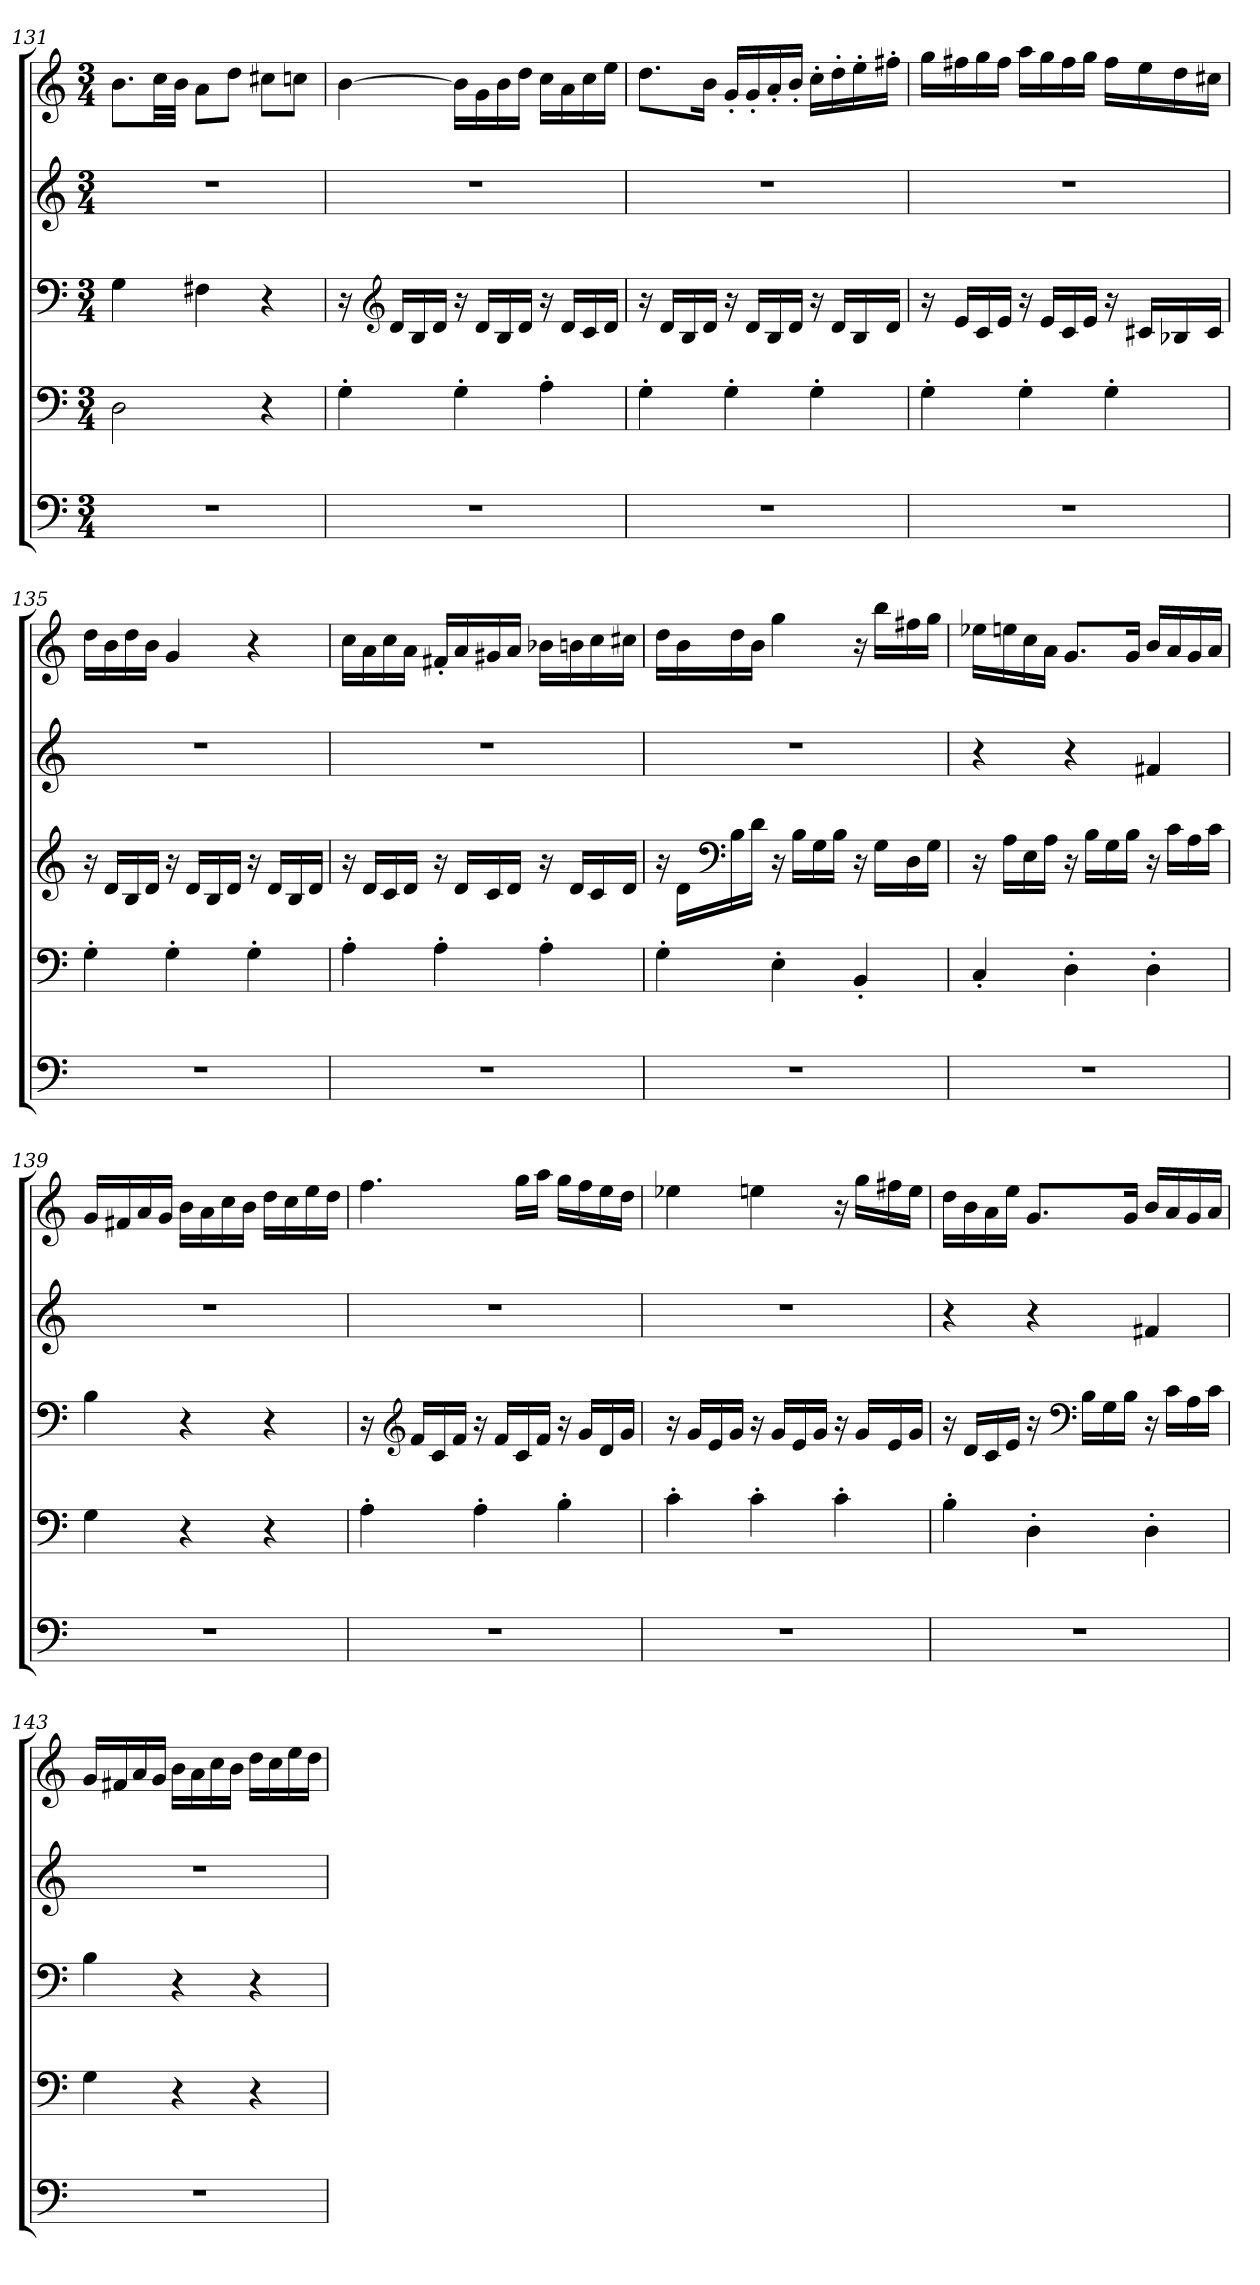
**kern	**kern	**kern	**kern	**kern
*part5	*part4	*part3	*part2	*part1
*staff5	*staff4	*staff3	*staff2	*staff1
!!LO:PB:g=z
*clefF4	*clefF4	*clefF4	*clefG2	*clefG2
*k[]	*k[]	*k[]	*k[]	*k[]
*M3/4	*M3/4	*M3/4	*M3/4	*M3/4
=131	=131	=131	=131	=131
2.r	2D\	4G\	2.r	8.b\L
.	.	.	.	32cc\LL
.	.	.	.	32b\JJJ
.	.	4F#X\	.	8a\L
*	*	*	*	*MM56
.	.	.	.	8dd\J
.	4r	4r	.	8cc#X\L
.	.	.	.	8ccn\J
=132	=132	=132	=132	=132
*	*	*	*	*MM59
2.r	4G'\	16r	2.r	[4b\
*	*	*clefG2	*	*
.	.	16d/LL	.	.
.	.	16B/	.	.
.	.	16d/JJ	.	.
.	4G'\	16r	.	16b\LL]
.	.	16d/LL	.	16g\
.	.	16B/	.	16b\
.	.	16d/JJ	.	16dd\JJ
.	4A'\	16r	.	16cc\LL
.	.	16d/LL	.	16a\
.	.	16c/	.	16cc\
.	.	16d/JJ	.	16ee\JJ
=133	=133	=133	=133	=133
2.r	4G'\	16r	2.r	8.dd\L
.	.	16d/LL	.	.
.	.	16B/	.	.
.	.	16d/JJ	.	16b\Jk
.	4G'\	16r	.	16g'/LL
.	.	16d/LL	.	16g'/
.	.	16B/	.	16a'/
.	.	16d/JJ	.	16b'/JJ
.	4G'\	16r	.	16cc'\LL
.	.	16d/LL	.	16dd'\
.	.	16B/	.	16ee'\
.	.	16d/JJ	.	16ff#X'\JJ
!!LO:LB:g=z
=134	=134	=134	=134	=134
*	*	*	*	*MM59
2.r	4G'\	16r	2.r	16gg\LL
.	.	16e/LL	.	16ff#X\
.	.	16c/	.	16gg\
.	.	16e/JJ	.	16ff#\JJ
.	4G'\	16r	.	16aa\LL
.	.	16e/LL	.	16gg\
.	.	16c/	.	16ff#\
.	.	16e/JJ	.	16gg\JJ
.	4G'\	16r	.	16ff#\LL
.	.	16c#X/LL	.	16ee\
.	.	16B-X/	.	16dd\
.	.	16c#/JJ	.	16cc#X\JJ
=135	=135	=135	=135	=135
2.r	4G'\	16r	2.r	16dd\LL
.	.	16d/LL	.	16b\
.	.	16B/	.	16dd\
.	.	16d/JJ	.	16b\JJ
.	4G'\	16r	.	4g/
.	.	16d/LL	.	.
.	.	16B/	.	.
.	.	16d/JJ	.	.
.	4G'\	16r	.	4r
.	.	16d/LL	.	.
.	.	16B/	.	.
.	.	16d/JJ	.	.
=136	=136	=136	=136	=136
*	*	*	*	*MM59
2.r	4A'\	16r	2.r	16cc\LL
.	.	16d/LL	.	16a\
.	.	16c/	.	16cc\
.	.	16d/JJ	.	16a\JJ
.	4A'\	16r	.	16f#X'/LL
.	.	16d/LL	.	16a/
.	.	16c/	.	16g#X/
.	.	16d/JJ	.	16a/JJ
.	4A'\	16r	.	16b-X\LL
.	.	16d/LL	.	16bn\
.	.	16c/	.	16cc\
.	.	16d/JJ	.	16cc#X\JJ
!!LO:PB:g=z
=137	=137	=137	=137	=137
2.r	4G'\	16r	2.r	16dd\LL
.	.	16d\LL	.	16b\
*	*	*clefF4	*	*
.	.	16B\	.	16dd\
.	.	16d\JJ	.	16b\JJ
.	4E'\	16r	.	4gg\
.	.	16B\LL	.	.
.	.	16G\	.	.
.	.	16B\JJ	.	.
.	4BB'/	16r	.	16r
.	.	16G\LL	.	16bb\LL
.	.	16D\	.	16ff#X\
.	.	16G\JJ	.	16gg\JJ
=138	=138	=138	=138	=138
*	*	*	*	*MM59
2.r	4C'/	16r	4r	16ee-X\LL
.	.	16A\LL	.	16een\
.	.	16E\	.	16cc\
.	.	16A\JJ	.	16a\JJ
.	4D'\	16r	4r	8.g/L
.	.	16B\LL	.	.
.	.	16G\	.	.
.	.	16B\JJ	.	16g/Jk
.	4D'\	16r	4f#X/	16b/LL
.	.	16c\LL	.	16a/
.	.	16A\	.	16g/
*	*	*	*	*MM54
.	.	16c\JJ	.	16a/JJ
=139	=139	=139	=139	=139
2.r	4G\	4B\	2.r	16g/LL
.	.	.	.	16f#X/
.	.	.	.	16a/
.	.	.	.	16g/JJ
.	4r	4r	.	16b\LL
.	.	.	.	16a\
.	.	.	.	16cc\
.	.	.	.	16b\JJ
.	4r	4r	.	16dd\LL
.	.	.	.	16cc\
.	.	.	.	16ee\
.	.	.	.	16dd\JJ
!!LO:LB:g=z
=140	=140	=140	=140	=140
*	*	*	*	*MM59
2.r	4A'\	16r	2.r	4.ff\
*	*	*clefG2	*	*
.	.	16f/LL	.	.
.	.	16c/	.	.
.	.	16f/JJ	.	.
.	4A'\	16r	.	.
.	.	16f/LL	.	.
.	.	16c/	.	16gg\LL
.	.	16f/JJ	.	16aa\JJ
.	4B'\	16r	.	16gg\LL
.	.	16g/LL	.	16ff\
.	.	16d/	.	16ee\
.	.	16g/JJ	.	16dd\JJ
=141	=141	=141	=141	=141
2.r	4c'\	16r	2.r	4ee-X\
.	.	16g/LL	.	.
.	.	16e/	.	.
.	.	16g/JJ	.	.
.	4c'\	16r	.	4een\
.	.	16g/LL	.	.
.	.	16e/	.	.
.	.	16g/JJ	.	.
.	4c'\	16r	.	16r
.	.	16g/LL	.	16gg\LL
.	.	16e/	.	16ff#X\
.	.	16g/JJ	.	16ee\JJ
=142	=142	=142	=142	=142
*	*	*	*	*MM59
2.r	4B'\	16r	4r	16dd\LL
.	.	16d/LL	.	16b\
.	.	16c/	.	16a\
.	.	16e/JJ	.	16ee\JJ
.	4D'\	16r	4r	8.g/L
*	*	*clefF4	*	*
.	.	16B\LL	.	.
.	.	16G\	.	.
.	.	16B\JJ	.	16g/Jk
.	4D'\	16r	4f#X/	16b/LL
.	.	16c\LL	.	16a/
.	.	16A\	.	16g/
.	.	16c\JJ	.	16a/JJ
!!LO:PB:g=z
=143	=143	=143	=143	=143
*	*	*	*	*MM58
2.r	4G\	4B\	2.r	16g/LL
.	.	.	.	16f#X/
.	.	.	.	16a/
.	.	.	.	16g/JJ
.	4r	4r	.	16b\LL
.	.	.	.	16a\
.	.	.	.	16cc\
.	.	.	.	16b\JJ
.	4r	4r	.	16dd\LL
.	.	.	.	16cc\
.	.	.	.	16ee\
.	.	.	.	16dd\JJ
=	=	=	=	=
*-	*-	*-	*-	*-
